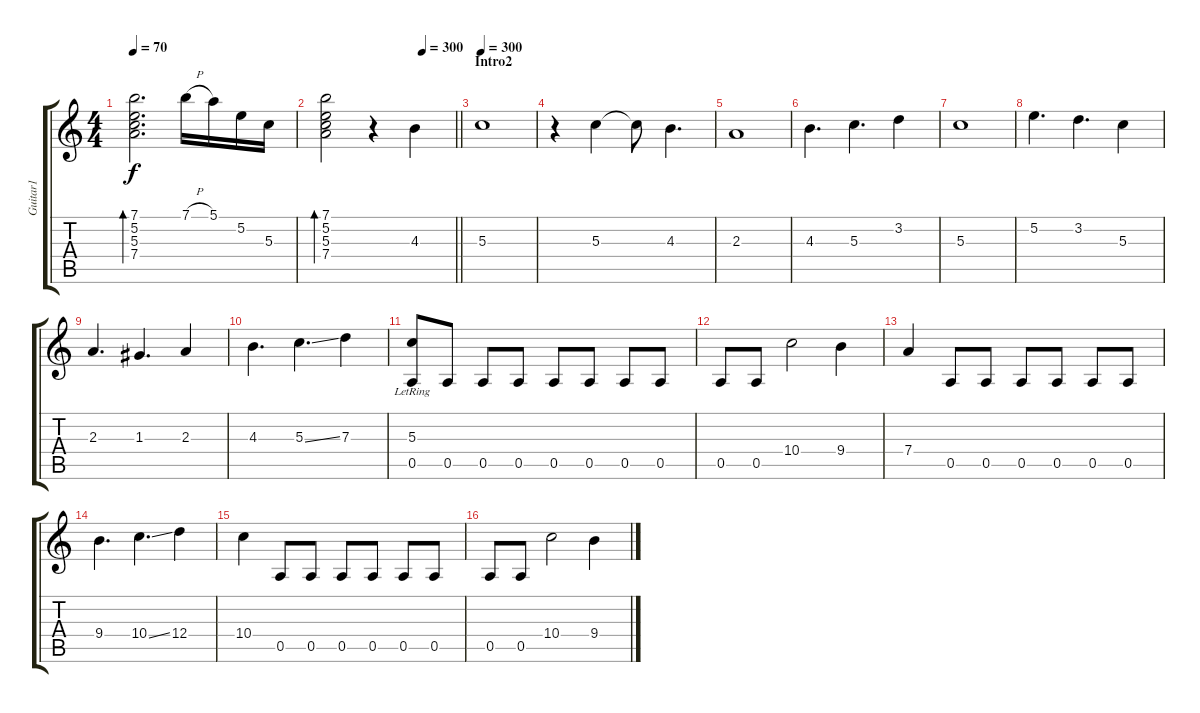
\track ("Guitar1" "Guitar1") {instrument overdrivenguitar}
\staff {score tabs}
\tuning (E4 B3 G3 D3 A2 E2) {hide}
\ts (4 4)
\tempo 70
\clef g2
\ks c
(7.1 5.2 5.3 7.4).2{d bd 480 dy f} 7.1{h}.16 5.1.16 5.2.16 5.3.16 |
\tempo (300 0.75)
\barLineRight lightlight
(7.1 5.2 5.3 7.4).2{bd 480} r.4 4.3.4{volume 15 balance 5 instrument overdrivenguitar} |
\section ("" "Intro2")
\tempo 300
5.3.1 |
r.4 5.3.4 5.3{t}.8 4.3.4{d} |
2.3.1 |
4.3.4{d} 5.3.4{d} 3.2.4 |
5.3.1 |
5.2.4{d} 3.2.4{d} 5.3.4 |
2.3.4{d} 1.3.4{d} 2.3.4 |
4.3.4{d} 5.3{ss}.4{d} 7.3.4 |
(5.3{lr} 0.5).8 0.5.8 0.5.8 0.5.8 0.5.8 0.5.8 0.5.8 0.5.8 |
0.5.8 0.5.8 10.4.2 9.4.4 |
7.4.4 0.5.8 0.5.8 0.5.8 0.5.8 0.5.8 0.5.8 |
9.4.4{d} 10.4{ss}.4{d} 12.4.4 |
10.4.4 0.5.8 0.5.8 0.5.8 0.5.8 0.5.8 0.5.8 |
0.5.8 0.5.8 10.4.2 9.4.4
